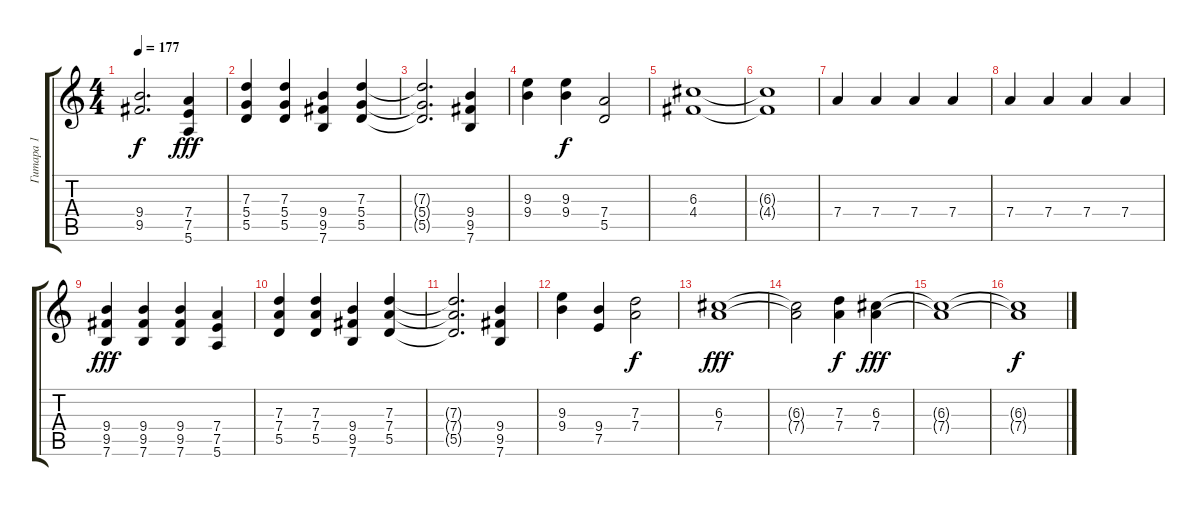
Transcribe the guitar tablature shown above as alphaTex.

\track ("Гитара 1" "Гитара 1") {instrument overdrivenguitar}
\staff {score tabs}
\tuning (E4 B3 G3 D3 A2 E2) {hide}
\ts (4 4)
\tempo 177
\clef g2
\ks c
(9.4{t} 9.5{t}).2{d dy f} (7.4 7.5 5.6).4{dy fff} |
(7.3 5.4 5.5).4 (7.3 5.4 5.5).4 (9.4 9.5 7.6).4 (7.3 5.4 5.5).4 |
(7.3{t} 5.4{t} 5.5{t}).2{d} (9.4 9.5 7.6).4 |
(9.3 9.4).4 (9.3 9.4).4{dy f} (7.4 5.5).2 |
(6.3 4.4).1 |
(6.3{t} 4.4{t}).1 |
7.4.4 7.4.4 7.4.4 7.4.4 |
7.4.4 7.4.4 7.4.4 7.4.4 |
(9.4 9.5 7.6).4{dy fff} (9.4 9.5 7.6).4 (9.4 9.5 7.6).4 (7.4 7.5 5.6).4 |
(7.3 7.4 5.5).4 (7.3 7.4 5.5).4 (9.4 9.5 7.6).4 (7.3 7.4 5.5).4 |
(7.3{t} 7.4{t} 5.5{t}).2{d} (9.4 9.5 7.6).4 |
(9.3 9.4).4 (9.4 7.5).4 (7.3 7.4).2{dy f} |
(6.3 7.4).1{dy fff} |
(6.3{t} 7.4{t}).2 (7.3 7.4).4{dy f} (6.3 7.4).4{dy fff} |
(6.3{t} 7.4{t}).1 |
(6.3{t} 7.4{t}).1{dy f}
